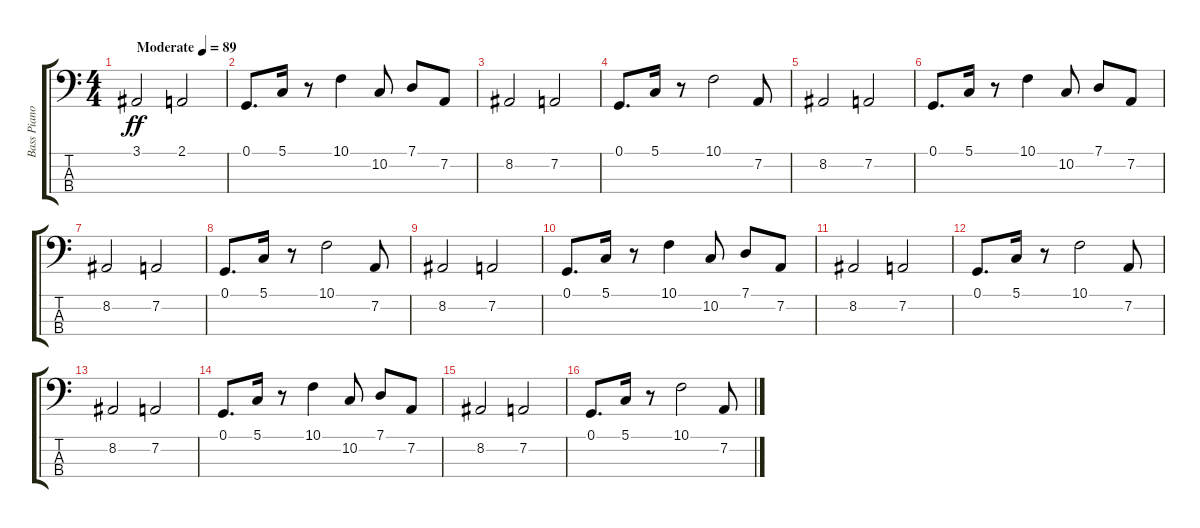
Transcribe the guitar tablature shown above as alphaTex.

\track ("Bass Piano" "Bass Piano") {instrument acousticgrandpiano}
\staff {score tabs}
\tuning (G2 D2 A1 E1) {hide}
\ts (4 4)
\tempo (89 "Moderate")
\clef f4
\ks c
3.1.2{dy ff instrument acousticgrandpiano} 2.1.2 |
0.1.8{d} 5.1.16 r.8 10.1.4 10.2.8 7.1.8 7.2.8 |
8.2.2 7.2.2 |
0.1.8{d} 5.1.16 r.8 10.1.2 7.2.8 |
8.2.2 7.2.2 |
0.1.8{d} 5.1.16 r.8 10.1.4 10.2.8 7.1.8 7.2.8 |
8.2.2 7.2.2 |
0.1.8{d} 5.1.16 r.8 10.1.2 7.2.8 |
8.2.2 7.2.2 |
0.1.8{d} 5.1.16 r.8 10.1.4 10.2.8 7.1.8 7.2.8 |
8.2.2 7.2.2 |
0.1.8{d} 5.1.16 r.8 10.1.2 7.2.8 |
8.2.2 7.2.2 |
0.1.8{d} 5.1.16 r.8 10.1.4 10.2.8 7.1.8 7.2.8 |
8.2.2 7.2.2 |
0.1.8{d} 5.1.16 r.8 10.1.2 7.2.8
